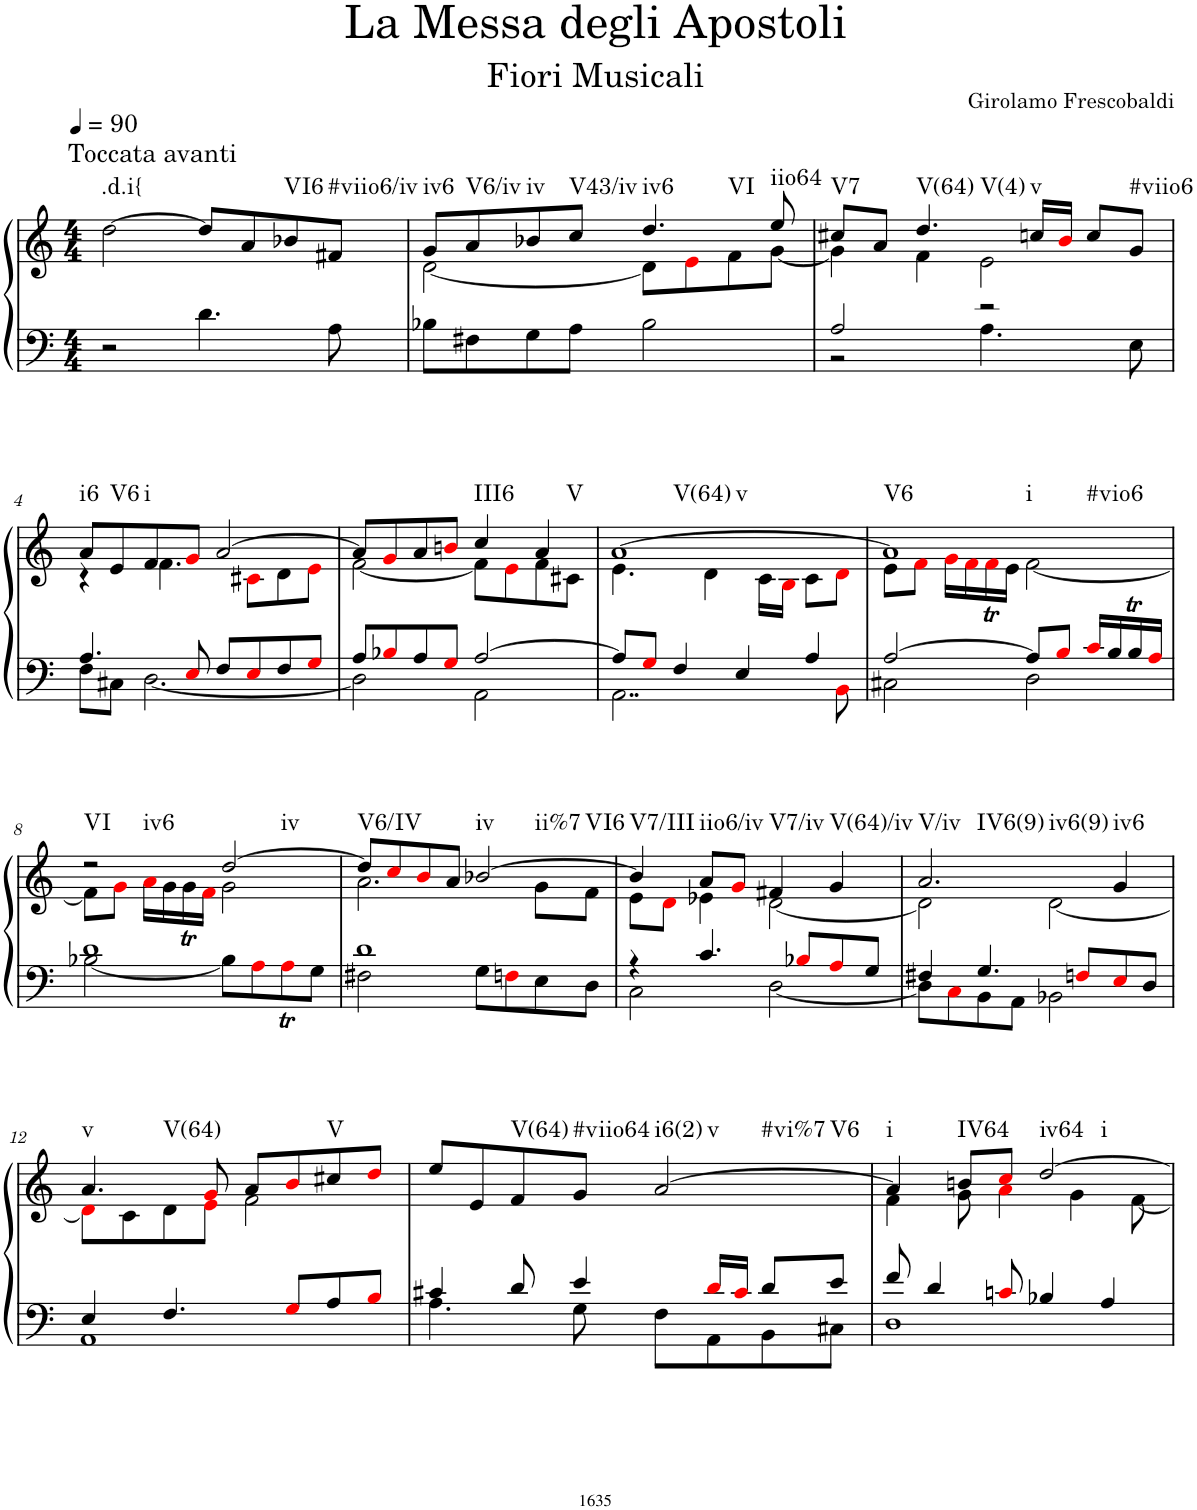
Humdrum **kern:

**kern	**kern	**harte
*part1	*part1	*part1
*staff2	*staff1	*
*I"Organ	*	*
*I'Org.	*	*
*clefF4	*clefG2	*
*k[]	*k[]	*
*M4/4	*M4/4	*
*MM90	*MM90	*
=1	=1	=1
!	!LO:TX:a:t=Toccata avanti	!LO:H:kt=.d.i{
2r	[2dd\	N
4.d\	8dd/L]	.
.	8a/	.
!	!	!LO:H:kt=VI6
.	8b-X/	N
!	!	!LO:H:kt=#viio6/iv
8A\	8f#X/J	N
=2	=2	=2
*	*^	*
!	!	!	!LO:H:kt=iv6
8B-X\L	8g/L	[2d\	N
!	!	!	!LO:H:kt=V6/iv
8F#X\	8a/	.	N
!	!	!	!LO:H:kt=iv
8G\	8b-X/	.	N
!	!	!	!LO:H:kt=V43/iv
8A\J	8cc/J	.	N
!	!	!	!LO:H:n=1:kt=iv6
!	!	!	!LO:H:n=2:kt=VI
2B-\	4.dd/	8d\L]	N N
.	.	8ei\	.
.	.	8f\	.
!	!	!	!LO:H:kt=iio64
.	8ee/	[8g\J	N
=3	=3	=3	=3
*^	*	*	*
!	!	!	!	!LO:H:kt=V7
2A/	2r	8cc#X/L	4g\]	N
.	.	8a/J	.	.
!	!	!	!	!LO:H:n=1:kt=V(64)
!	!	!	!	!LO:H:n=2:kt=V(4)
.	.	4.dd/	4f\	N N
2r	4.A\	.	2e\	.
!	!	!	!	!LO:H:kt=v
.	.	16ccn/LL	.	N
.	.	16bi/JJ	.	.
.	.	8cc/L	.	.
!	!	!	!	!LO:H:kt=#viio6
.	8E\	8g/J	.	N
!!LO:LB:g=z	!!
=4	=4	=4	=4	=4
!	!	!	!	!LO:H:kt=i6
4.A/	8F\L	8a/L	4r	N
!	!	!	!	!LO:H:kt=V6
.	8C#X\J	8e/	.	N
!	!	!	!	!LO:H:kt=i
.	[2.D\	8f/	4.f\	N
8Ei/	.	8gi/J	.	.
8F/L	.	[2a/	.	.
8Ei/	.	.	8c#Xi\L	.
8F/	.	.	8d\	.
8Gi/J	.	.	8ei\J	.
=5	=5	=5	=5	=5
8A/L	2D\]	8a/L]	[2f\	.
8B-Xi/	.	8gi/	.	.
8A/	.	8a/	.	.
8Gi/J	.	8bni/J	.	.
!	!	!	!	!LO:H:kt=III6
[2A/	2AA\	4cc/	8f\L]	N
.	.	.	8ei\	.
!	!	!	!	!LO:H:kt=V
.	.	4a/	8f\	N
.	.	.	8c#X\J	.
=6	=6	=6	=6	=6
!	!	!	!	!LO:H:n=1:kt=V(64)
!	!	!	!	!LO:H:n=2:kt=v
8A/L]	2..AA\	[1a	4.e\	N N
8Gi/J	.	.	.	.
4F/	.	.	.	.
.	.	.	4d\	.
4E/	.	.	.	.
.	.	.	16c\LL	.
.	.	.	16Bi\JJ	.
4A/	.	.	8c\L	.
.	8BBi\	.	8di\J	.
=7	=7	=7	=7	=7
!	!	!	!	!LO:H:n=1:kt=V6
!	!	!	!	!LO:H:n=2:kt=i
!	!	!	!	!LO:H:n=3:kt=#vio6
[2A/	2C#X\	1a]	8e\L	N N N
.	.	.	8fi\J	.
.	.	.	16gi\LL	.
.	.	.	16fi\	.
.	.	.	16fTi\	.
.	.	.	16e\JJ	.
8A/L]	2D\	.	[2f\	.
8Bi/J	.	.	.	.
16ci/LL	.	.	.	.
16B/	.	.	.	.
16Bt/	.	.	.	.
16Ai/JJ	.	.	.	.
!!LO:LB:g=z	!!
=8	=8	=8	=8	=8
!	!	!	!	!LO:H:n=1:kt=VI
!	!	!	!	!LO:H:n=2:kt=iv6
1d	[2B-X\	2r	8f\L]	N N
.	.	.	8gi\J	.
.	.	.	16ai\LL	.
.	.	.	16g\	.
.	.	.	16gT\	.
.	.	.	16fi\JJ	.
!	!	!	!	!LO:H:kt=iv
.	8B-\L]	[2dd/	2g\	N
.	8Ai\	.	.	.
.	8ATi\	.	.	.
.	8G\J	.	.	.
=9	=9	=9	=9	=9
!	!	!	!	!LO:H:kt=V6/IV
1d	2F#X\	8dd/L]	2.a\	N
.	.	8cci/	.	.
.	.	8bi/	.	.
.	.	8a/J	.	.
!	!	!	!	!LO:H:n=1:kt=iv
!	!	!	!	!LO:H:n=2:kt=ii%7
!	!	!	!	!LO:H:n=3:kt=VI6
.	8G\L	[2b-X/	.	N N N
.	8Fni\	.	.	.
.	8E\	.	8g\L	.
.	8D\J	.	8f\J	.
=10	=10	=10	=10	=10
!	!	!	!	!LO:H:kt=V7/III
4r	2C\	4b-/]	8e\L	N
.	.	.	8di\J	.
!	!	!	!	!LO:H:kt=iio6/iv
4.c/	.	8a/L	4e-X\	N
.	.	8gi/J	.	.
!	!	!	!	!LO:H:kt=V7/iv
.	[2D\	4f#X/	[2d\	N
8B-Xi/L	.	.	.	.
!	!	!	!	!LO:H:kt=V(64)/iv
8Ai/	.	4g/	.	N
8G/J	.	.	.	.
=11	=11	=11	=11	=11
!	!	!	!	!LO:H:n=1:kt=V/iv
!	!	!	!	!LO:H:n=2:kt=IV6(9)
!	!	!	!	!LO:H:n=3:kt=iv6(9)
4F#X/	8D\L]	2.a/	2d\]	N N N
.	8Ci\	.	.	.
4.G/	8BB\	.	.	.
.	8AA\J	.	.	.
.	2BB-X\	.	[2d\	.
8Fni/L	.	.	.	.
!	!	!	!	!LO:H:kt=iv6
8Ei/	.	4g/	.	N
8D/J	.	.	.	.
!!LO:LB:g=z	!!
=12	=12	=12	=12	=12
!	!	!	!	!LO:H:n=1:kt=v
!	!	!	!	!LO:H:n=2:kt=V(64)
4E/	1AA	4.a/	8di\L]	N N
.	.	.	8c\	.
4.F/	.	.	8d\	.
.	.	8gi/	8ei\J	.
.	.	8a/L	2f\	.
8Gi/L	.	8bi/	.	.
!	!	!	!	!LO:H:kt=V
8A/	.	8cc#X/	.	N
8Bi/J	.	8ddi/J	.	.
*	*	*v	*v	*
=13	=13	=13	=13
4c#X/	4.A\	8ee/L	.
.	.	8e/	.
!	!	!	!LO:H:kt=V(64)
8d/	.	8f/	N
!	!	!	!LO:H:kt=#viio64
4e/	8G\	8g/J	N
!	!	!	!LO:H:n=1:kt=i6(2)
!	!	!	!LO:H:n=2:kt=v
!	!	!	!LO:H:n=3:kt=#vi%7
!	!	!	!LO:H:n=4:kt=V6
.	8F\L	[2a/	N N N N
16di/LL	8AA\	.	.
16c#i/JJ	.	.	.
8d/L	8BB\	.	.
8e/J	8C#X\J	.	.
=14	=14	=14	=14
*	*	*^	*
!	!	!	!	!LO:H:kt=i
8f/	1D	4a/]	4f\	N
4d/	.	.	.	.
!	!	!	!	!LO:H:kt=IV64
.	.	8bn/L	8g\	N
8cni/	.	8cci/J	4ai\	.
!	!	!	!	!LO:H:n=1:kt=iv64
!	!	!	!	!LO:H:n=2:kt=i
4B-X/	.	[2dd/	.	N N
.	.	.	4g\	.
4A/	.	.	.	.
.	.	.	[8f\	.
*v	*v	*	*	*
*	*v	*v	*
=	=	=
*-	*-	*-
